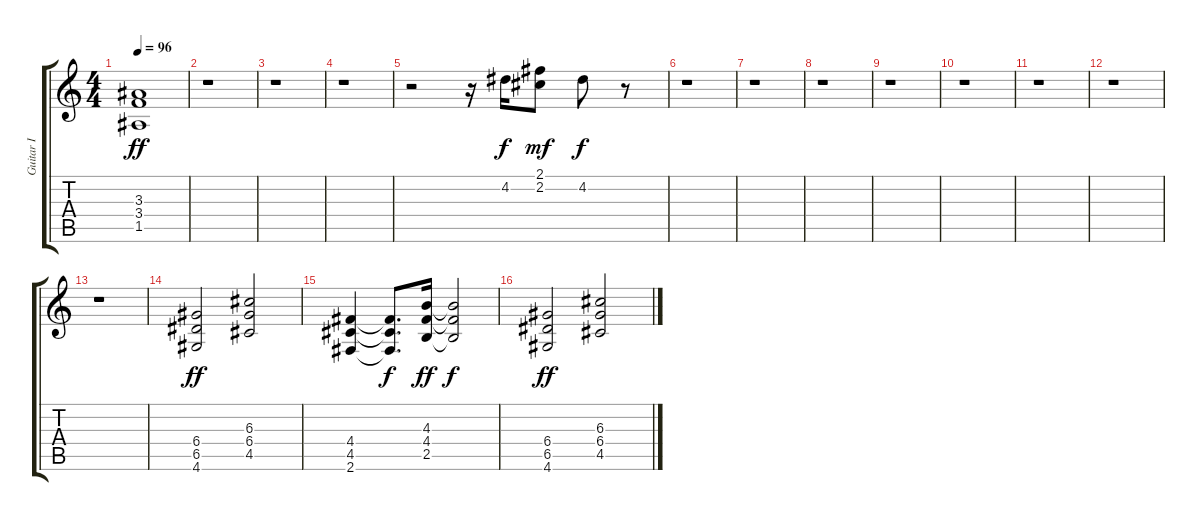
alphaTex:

\track ("Guitar I" "Guitar I") {instrument distortionguitar}
\staff {score tabs}
\tuning (E4 B3 G3 D3 A2 E2) {hide}
\ts (4 4)
\tempo 96
\clef g2
\ks c
(3.3 3.4 1.5).1{dy ff} |
r.1 |
r.1 |
r.1 |
r.2 r.16 4.2.16{dy f} (2.1 2.2).8{dy mf} 4.2.8{dy f} r.8 |
r.1 |
r.1 |
r.1 |
r.1 |
r.1 |
r.1 |
r.1 |
r.1 |
(6.4 6.5 4.6).2{dy ff} (6.3 6.4 4.5).2 |
(4.4 4.5 2.6).4 (4.4{t} 4.5{t} 2.6{t}).8{d dy f} (4.3 4.4 2.5).16{dy ff} (4.3{t} 4.4{t} 2.5{t}).2{dy f} |
(6.4 6.5 4.6).2{dy ff} (6.3 6.4 4.5).2
